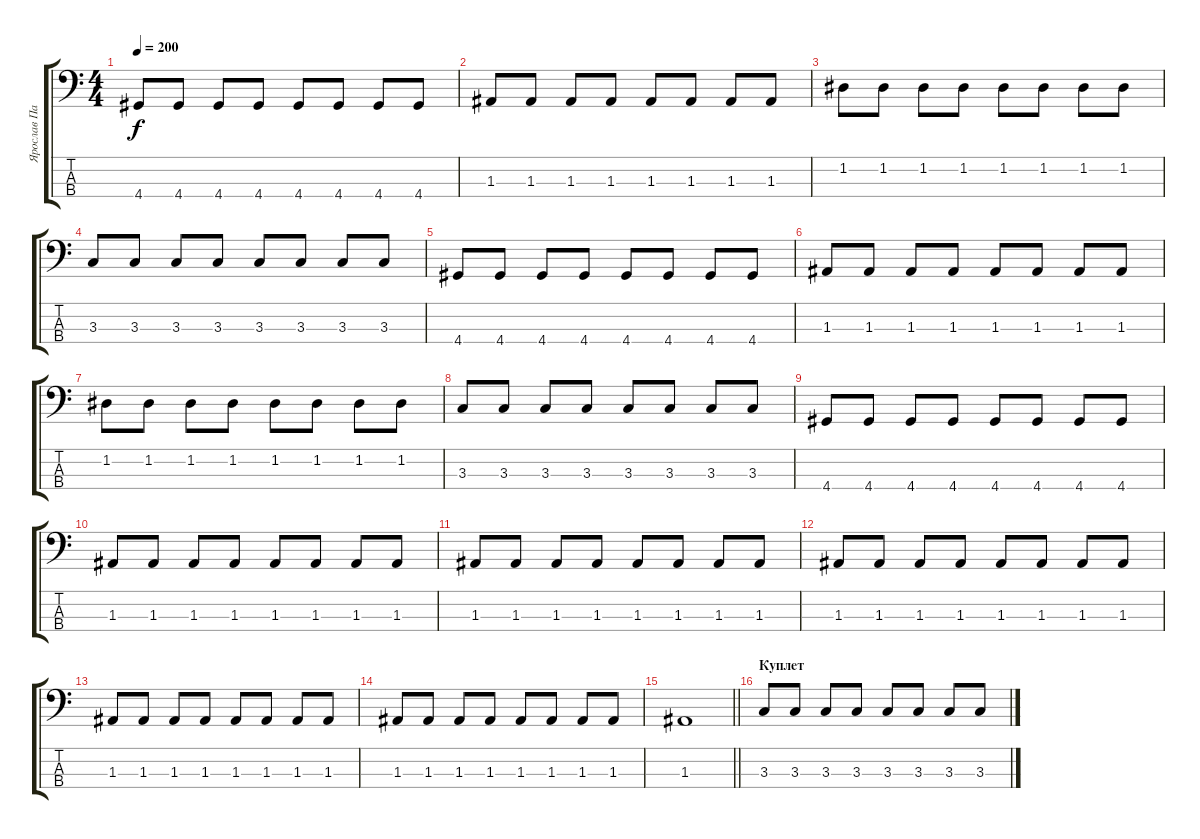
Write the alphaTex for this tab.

\track ("Ярослав Пастухов" "Ярослав Па") {instrument electricbassfinger}
\staff {score tabs}
\tuning (G2 D2 A1 E1) {hide}
\ts (4 4)
\tempo 200
\clef f4
\ks c
4.4.8{dy f} 4.4.8 4.4.8 4.4.8 4.4.8 4.4.8 4.4.8 4.4.8 |
1.3.8 1.3.8 1.3.8 1.3.8 1.3.8 1.3.8 1.3.8 1.3.8 |
1.2.8 1.2.8 1.2.8 1.2.8 1.2.8 1.2.8 1.2.8 1.2.8 |
3.3.8 3.3.8 3.3.8 3.3.8 3.3.8 3.3.8 3.3.8 3.3.8 |
4.4.8 4.4.8 4.4.8 4.4.8 4.4.8 4.4.8 4.4.8 4.4.8 |
1.3.8 1.3.8 1.3.8 1.3.8 1.3.8 1.3.8 1.3.8 1.3.8 |
1.2.8 1.2.8 1.2.8 1.2.8 1.2.8 1.2.8 1.2.8 1.2.8 |
3.3.8 3.3.8 3.3.8 3.3.8 3.3.8 3.3.8 3.3.8 3.3.8 |
4.4.8 4.4.8 4.4.8 4.4.8 4.4.8 4.4.8 4.4.8 4.4.8 |
1.3.8 1.3.8 1.3.8 1.3.8 1.3.8 1.3.8 1.3.8 1.3.8 |
1.3.8 1.3.8 1.3.8 1.3.8 1.3.8 1.3.8 1.3.8 1.3.8 |
1.3.8 1.3.8 1.3.8 1.3.8 1.3.8 1.3.8 1.3.8 1.3.8 |
1.3.8 1.3.8 1.3.8 1.3.8 1.3.8 1.3.8 1.3.8 1.3.8 |
1.3.8 1.3.8 1.3.8 1.3.8 1.3.8 1.3.8 1.3.8 1.3.8 |
\barLineRight lightlight
1.3.1 |
\section ("" "Куплет")
3.3.8 3.3.8 3.3.8 3.3.8 3.3.8 3.3.8 3.3.8 3.3.8
